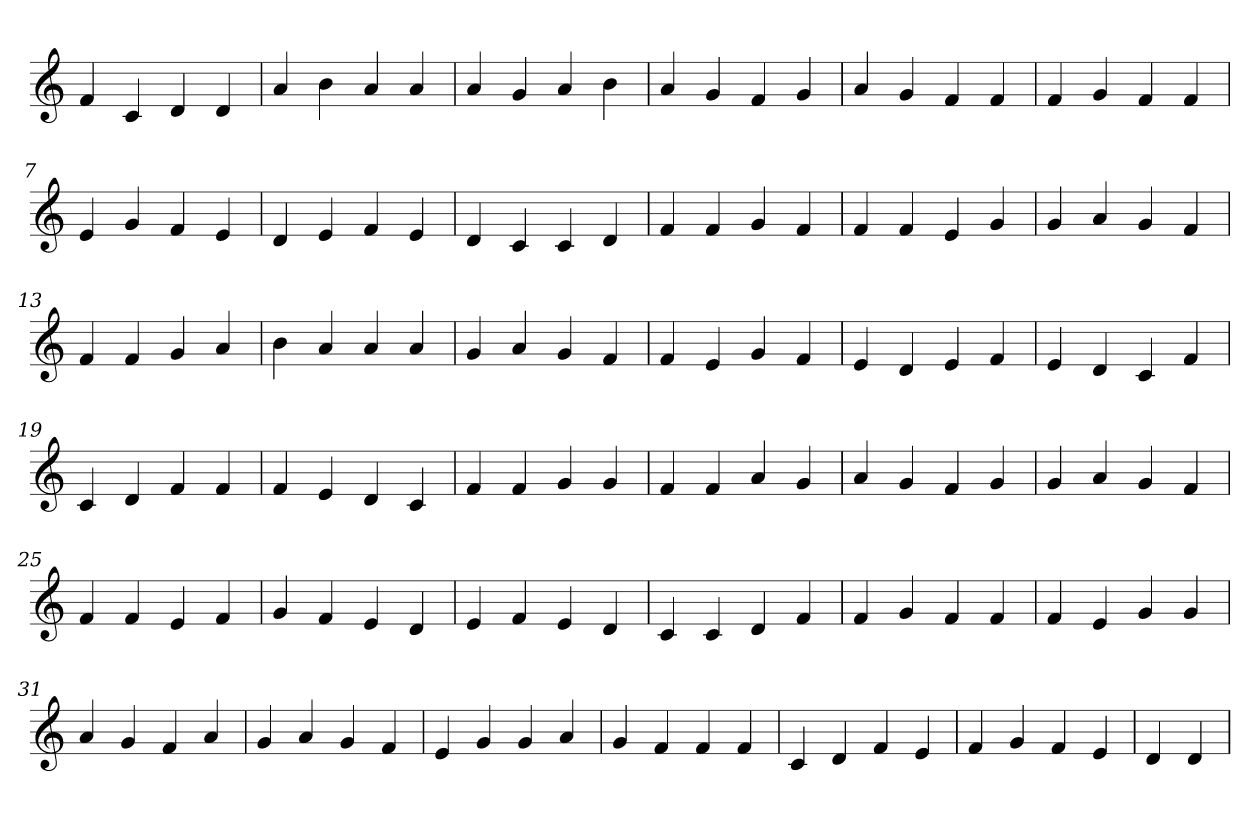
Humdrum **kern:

**kern
*part1
*staff1
*clefG2
=1
4f
4c
4d
4d
=2
4a
4b
4a
4a
=3
4a
4g
4a
4b
=4
4a
4g
4f
4g
=5
4a
4g
4f
4f
=6
4f
4g
4f
4f
=7
4e
4g
4f
4e
=8
4d
4e
4f
4e
=9
4d
4c
4c
4d
=10
4f
4f
4g
4f
=11
4f
4f
4e
4g
=12
4g
4a
4g
4f
=13
4f
4f
4g
4a
=14
4b
4a
4a
4a
=15
4g
4a
4g
4f
=16
4f
4e
4g
4f
=17
4e
4d
4e
4f
=18
4e
4d
4c
4f
=19
4c
4d
4f
4f
=20
4f
4e
4d
4c
=21
4f
4f
4g
4g
=22
4f
4f
4a
4g
=23
4a
4g
4f
4g
=24
4g
4a
4g
4f
=25
4f
4f
4e
4f
=26
4g
4f
4e
4d
=27
4e
4f
4e
4d
=28
4c
4c
4d
4f
=29
4f
4g
4f
4f
=30
4f
4e
4g
4g
=31
4a
4g
4f
4a
=32
4g
4a
4g
4f
=33
4e
4g
4g
4a
=34
4g
4f
4f
4f
=35
4c
4d
4f
4e
=36
4f
4g
4f
4e
=37
4d
4d
=
*-
